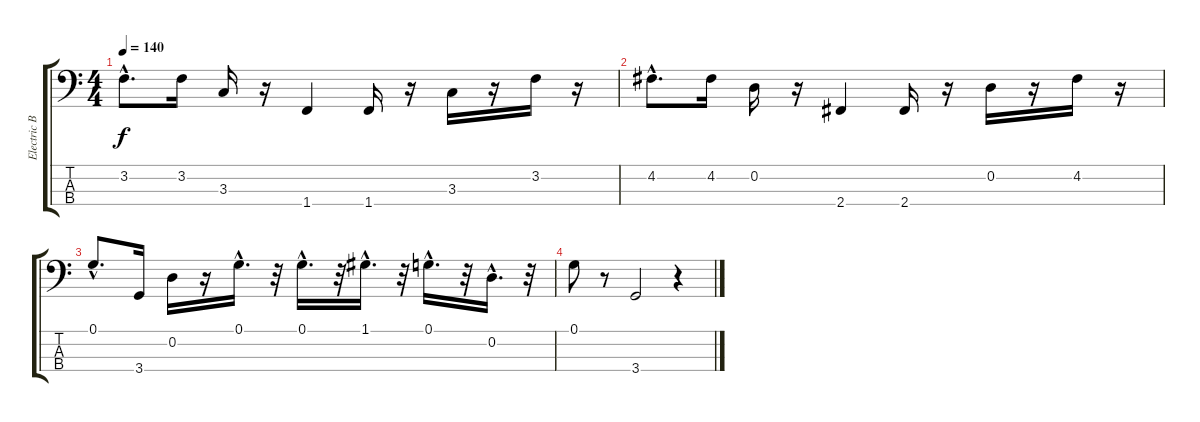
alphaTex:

\track ("Electric Bass" "Electric B") {instrument electricbasspick}
\staff {score tabs}
\tuning (G2 D2 A1 E1) {hide}
\ts (4 4)
\tempo 140
\clef f4
\ks c
3.2{hac}.8{d dy f} 3.2.16 3.3.16 r.16 1.4.4 1.4.16 r.16 3.3.16 r.16 3.2.16 r.16 |
4.2{hac}.8{d} 4.2.16 0.2.16 r.16 2.4.4 2.4.16 r.16 0.2.16 r.16 4.2.16 r.16 |
0.1{hac}.8{d} 3.4.16 0.2.16 r.16 0.1{hac}.16{d} r.32 0.1{hac}.16{d} r.32 1.1{hac}.16{d} r.32 0.1{hac}.16{d} r.32 0.2{hac}.16{d} r.32 |
0.1.8 r.8 3.4.2 r.4
